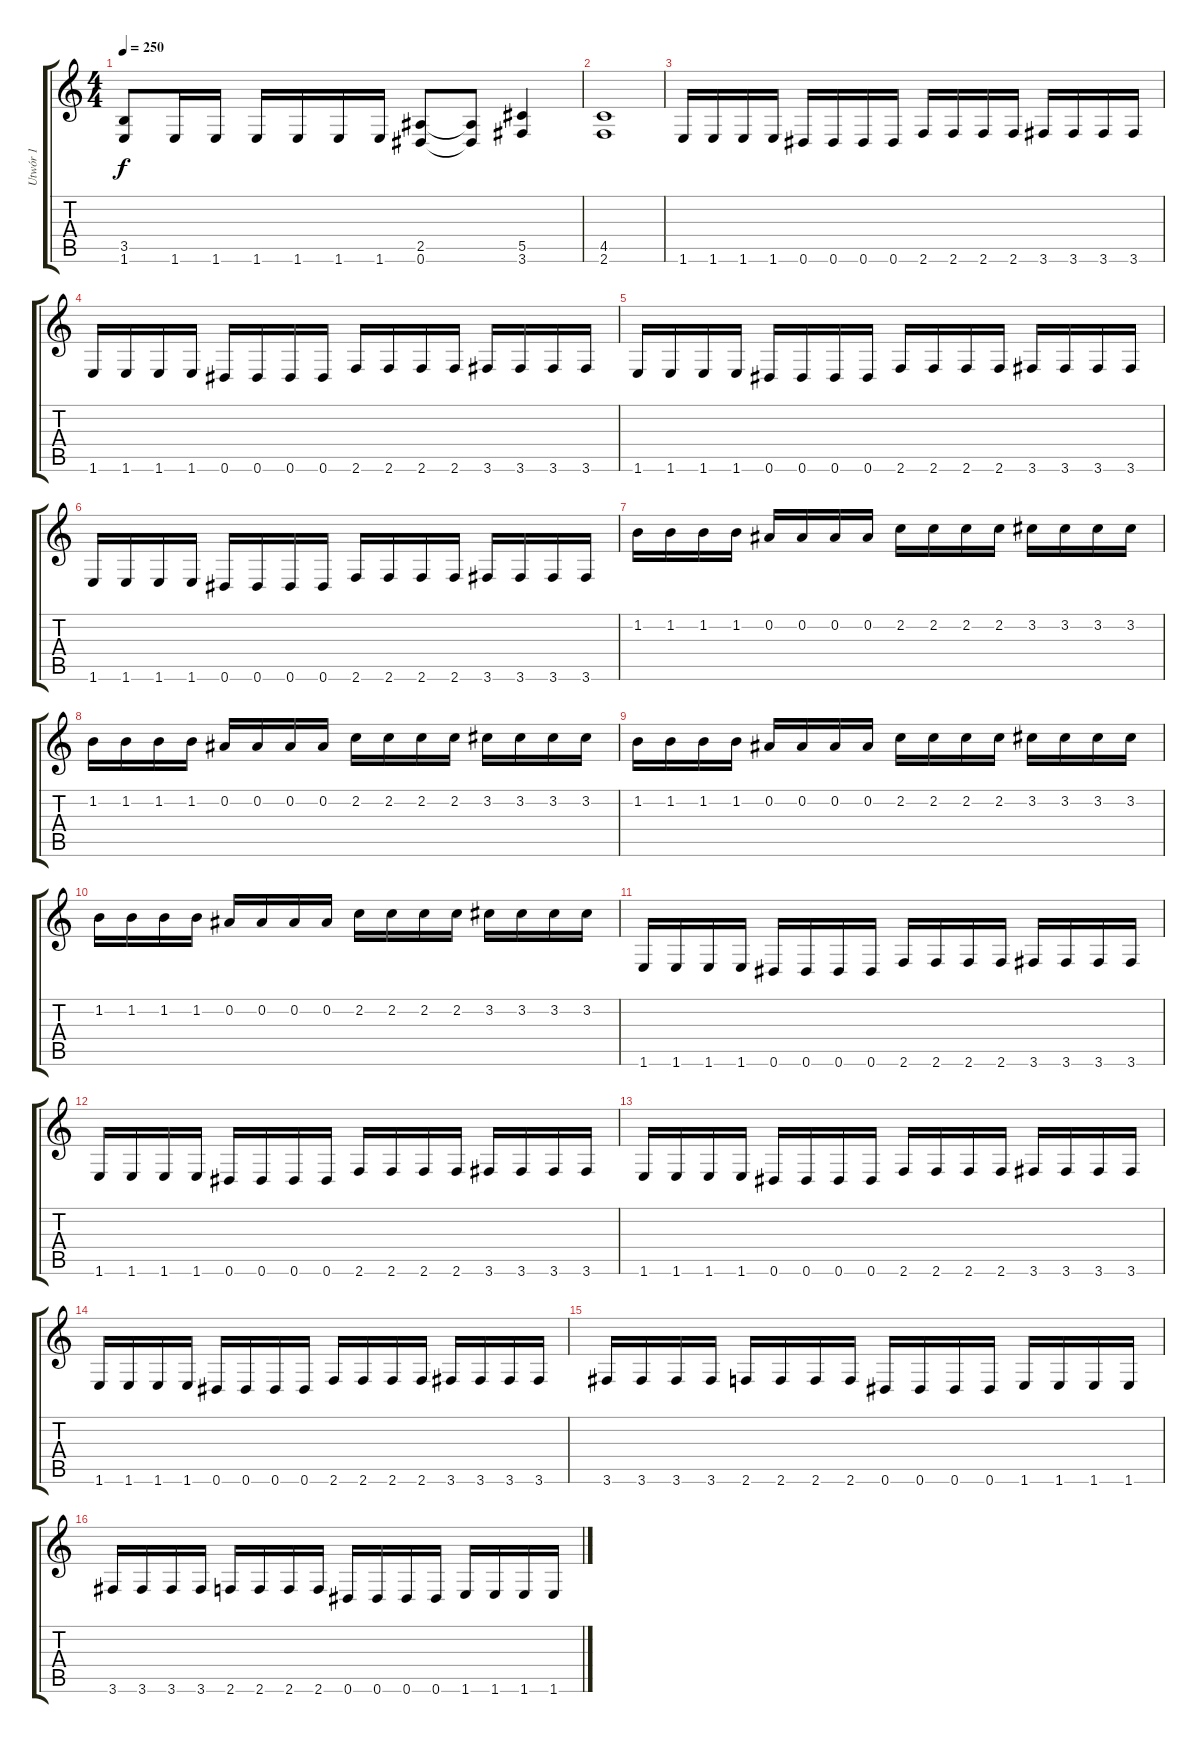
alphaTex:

\track ("Utwór 1" "Utwór 1") {instrument distortionguitar}
\staff {score tabs}
\tuning (Eb4 Bb3 Gb3 Db3 Ab2 Eb2) {hide}
\ts (4 4)
\tempo 250
\clef g2
\ks c
(3.5 1.6).8{dy f} 1.6.16 1.6.16 1.6.16 1.6.16 1.6.16 1.6.16 (2.5 0.6).8 (2.5{t} 0.6{t}).8 (5.5 3.6).4 |
(4.5 2.6).1 |
1.6.16 1.6.16 1.6.16 1.6.16 0.6.16 0.6.16 0.6.16 0.6.16 2.6.16 2.6.16 2.6.16 2.6.16 3.6.16 3.6.16 3.6.16 3.6.16 |
1.6.16 1.6.16 1.6.16 1.6.16 0.6.16 0.6.16 0.6.16 0.6.16 2.6.16 2.6.16 2.6.16 2.6.16 3.6.16 3.6.16 3.6.16 3.6.16 |
1.6.16 1.6.16 1.6.16 1.6.16 0.6.16 0.6.16 0.6.16 0.6.16 2.6.16 2.6.16 2.6.16 2.6.16 3.6.16 3.6.16 3.6.16 3.6.16 |
1.6.16 1.6.16 1.6.16 1.6.16 0.6.16 0.6.16 0.6.16 0.6.16 2.6.16 2.6.16 2.6.16 2.6.16 3.6.16 3.6.16 3.6.16 3.6.16 |
1.2.16 1.2.16 1.2.16 1.2.16 0.2.16 0.2.16 0.2.16 0.2.16 2.2.16 2.2.16 2.2.16 2.2.16 3.2.16 3.2.16 3.2.16 3.2.16 |
1.2.16 1.2.16 1.2.16 1.2.16 0.2.16 0.2.16 0.2.16 0.2.16 2.2.16 2.2.16 2.2.16 2.2.16 3.2.16 3.2.16 3.2.16 3.2.16 |
1.2.16 1.2.16 1.2.16 1.2.16 0.2.16 0.2.16 0.2.16 0.2.16 2.2.16 2.2.16 2.2.16 2.2.16 3.2.16 3.2.16 3.2.16 3.2.16 |
1.2.16 1.2.16 1.2.16 1.2.16 0.2.16 0.2.16 0.2.16 0.2.16 2.2.16 2.2.16 2.2.16 2.2.16 3.2.16 3.2.16 3.2.16 3.2.16 |
1.6.16 1.6.16 1.6.16 1.6.16 0.6.16 0.6.16 0.6.16 0.6.16 2.6.16 2.6.16 2.6.16 2.6.16 3.6.16 3.6.16 3.6.16 3.6.16 |
1.6.16 1.6.16 1.6.16 1.6.16 0.6.16 0.6.16 0.6.16 0.6.16 2.6.16 2.6.16 2.6.16 2.6.16 3.6.16 3.6.16 3.6.16 3.6.16 |
1.6.16 1.6.16 1.6.16 1.6.16 0.6.16 0.6.16 0.6.16 0.6.16 2.6.16 2.6.16 2.6.16 2.6.16 3.6.16 3.6.16 3.6.16 3.6.16 |
1.6.16 1.6.16 1.6.16 1.6.16 0.6.16 0.6.16 0.6.16 0.6.16 2.6.16 2.6.16 2.6.16 2.6.16 3.6.16 3.6.16 3.6.16 3.6.16 |
3.6.16 3.6.16 3.6.16 3.6.16 2.6.16 2.6.16 2.6.16 2.6.16 0.6.16 0.6.16 0.6.16 0.6.16 1.6.16 1.6.16 1.6.16 1.6.16 |
3.6.16 3.6.16 3.6.16 3.6.16 2.6.16 2.6.16 2.6.16 2.6.16 0.6.16 0.6.16 0.6.16 0.6.16 1.6.16 1.6.16 1.6.16 1.6.16
